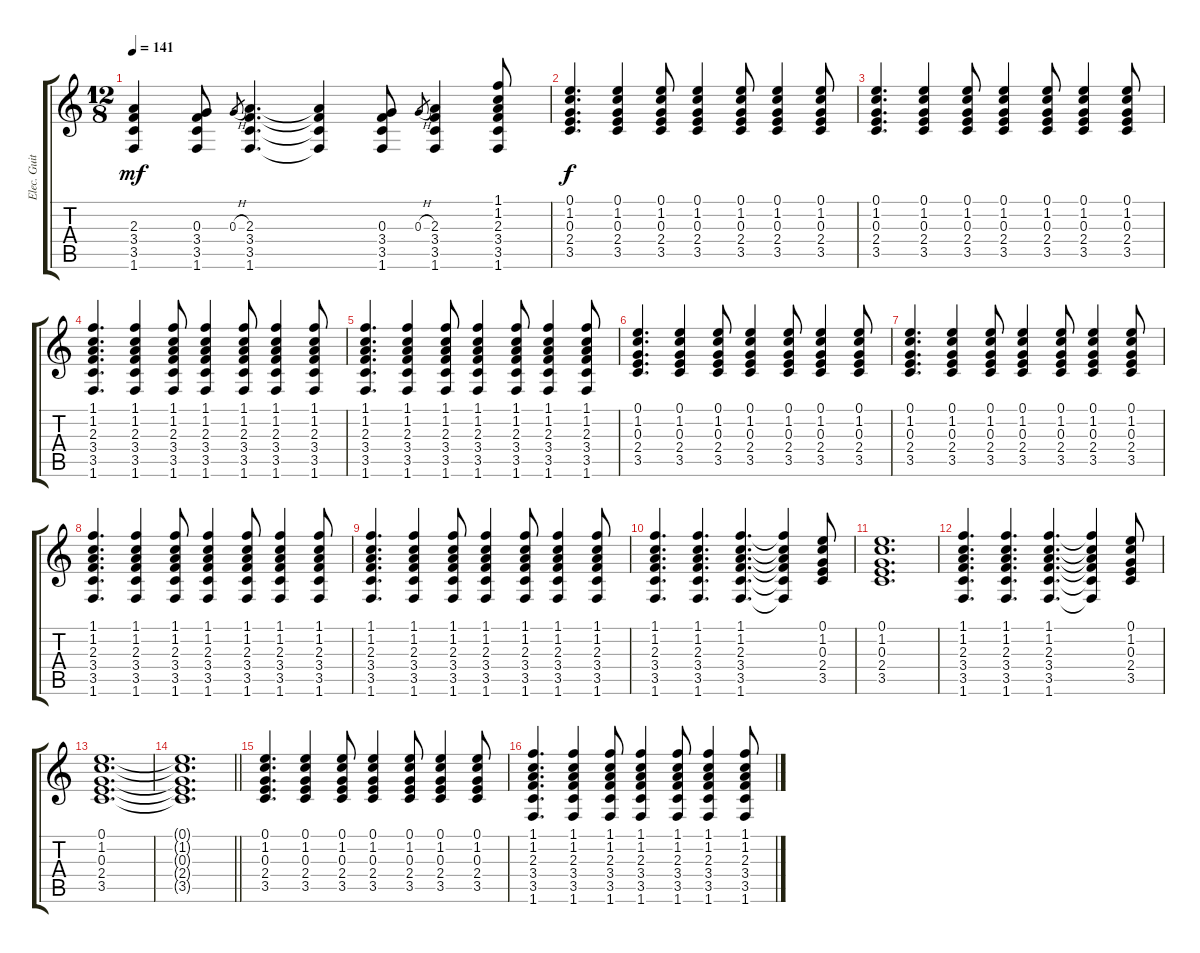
\track ("Elec. Guitar 4" "Elec. Guit") {instrument electricguitarjazz}
\staff {score tabs}
\tuning (E4 B3 G3 D3 A2 E2) {hide}
\ts (12 8)
\tempo 141
\clef g2
\ks c
(2.3{t} 3.4{t} 3.5{t} 1.6{t}).4{dy mf} (0.3 3.4 3.5 1.6).8 0.3{h}.8{gr} (2.3 3.4 3.5 1.6).4{d} (2.3{t} 3.4{t} 3.5{t} 1.6{t}).4 (0.3 3.4 3.5 1.6).8 0.3{h}.8{gr} (2.3 3.4 3.5 1.6).4 (1.1 1.2 2.3 3.4 3.5 1.6).8 |
(0.1 1.2 0.3 2.4 3.5).4{d dy f} (0.1 1.2 0.3 2.4 3.5).4 (0.1 1.2 0.3 2.4 3.5).8 (0.1 1.2 0.3 2.4 3.5).4 (0.1 1.2 0.3 2.4 3.5).8 (0.1 1.2 0.3 2.4 3.5).4 (0.1 1.2 0.3 2.4 3.5).8 |
(0.1 1.2 0.3 2.4 3.5).4{d} (0.1 1.2 0.3 2.4 3.5).4 (0.1 1.2 0.3 2.4 3.5).8 (0.1 1.2 0.3 2.4 3.5).4 (0.1 1.2 0.3 2.4 3.5).8 (0.1 1.2 0.3 2.4 3.5).4 (0.1 1.2 0.3 2.4 3.5).8 |
(1.1 1.2 2.3 3.4 3.5 1.6).4{d} (1.1 1.2 2.3 3.4 3.5 1.6).4 (1.1 1.2 2.3 3.4 3.5 1.6).8 (1.1 1.2 2.3 3.4 3.5 1.6).4 (1.1 1.2 2.3 3.4 3.5 1.6).8 (1.1 1.2 2.3 3.4 3.5 1.6).4 (1.1 1.2 2.3 3.4 3.5 1.6).8 |
(1.1 1.2 2.3 3.4 3.5 1.6).4{d} (1.1 1.2 2.3 3.4 3.5 1.6).4 (1.1 1.2 2.3 3.4 3.5 1.6).8 (1.1 1.2 2.3 3.4 3.5 1.6).4 (1.1 1.2 2.3 3.4 3.5 1.6).8 (1.1 1.2 2.3 3.4 3.5 1.6).4 (1.1 1.2 2.3 3.4 3.5 1.6).8 |
(0.1 1.2 0.3 2.4 3.5).4{d} (0.1 1.2 0.3 2.4 3.5).4 (0.1 1.2 0.3 2.4 3.5).8 (0.1 1.2 0.3 2.4 3.5).4 (0.1 1.2 0.3 2.4 3.5).8 (0.1 1.2 0.3 2.4 3.5).4 (0.1 1.2 0.3 2.4 3.5).8 |
(0.1 1.2 0.3 2.4 3.5).4{d} (0.1 1.2 0.3 2.4 3.5).4 (0.1 1.2 0.3 2.4 3.5).8 (0.1 1.2 0.3 2.4 3.5).4 (0.1 1.2 0.3 2.4 3.5).8 (0.1 1.2 0.3 2.4 3.5).4 (0.1 1.2 0.3 2.4 3.5).8 |
(1.1 1.2 2.3 3.4 3.5 1.6).4{d} (1.1 1.2 2.3 3.4 3.5 1.6).4 (1.1 1.2 2.3 3.4 3.5 1.6).8 (1.1 1.2 2.3 3.4 3.5 1.6).4 (1.1 1.2 2.3 3.4 3.5 1.6).8 (1.1 1.2 2.3 3.4 3.5 1.6).4 (1.1 1.2 2.3 3.4 3.5 1.6).8 |
(1.1 1.2 2.3 3.4 3.5 1.6).4{d} (1.1 1.2 2.3 3.4 3.5 1.6).4 (1.1 1.2 2.3 3.4 3.5 1.6).8 (1.1 1.2 2.3 3.4 3.5 1.6).4 (1.1 1.2 2.3 3.4 3.5 1.6).8 (1.1 1.2 2.3 3.4 3.5 1.6).4 (1.1 1.2 2.3 3.4 3.5 1.6).8 |
(1.1 1.2 2.3 3.4 3.5 1.6).4{d} (1.1 1.2 2.3 3.4 3.5 1.6).4{d} (1.1 1.2 2.3 3.4 3.5 1.6).4{d} (1.1{t} 1.2{t} 2.3{t} 3.4{t} 3.5{t} 1.6{t}).4 (0.1 1.2 0.3 2.4 3.5).8 |
(0.1 1.2 0.3 2.4 3.5).1{d} |
(1.1 1.2 2.3 3.4 3.5 1.6).4{d} (1.1 1.2 2.3 3.4 3.5 1.6).4{d} (1.1 1.2 2.3 3.4 3.5 1.6).4{d} (1.1{t} 1.2{t} 2.3{t} 3.4{t} 3.5{t} 1.6{t}).4 (0.1 1.2 0.3 2.4 3.5).8 |
(0.1 1.2 0.3 2.4 3.5).1{d} |
\barLineRight lightlight
(0.1{t} 1.2{t} 0.3{t} 2.4{t} 3.5{t}).1{d} |
(0.1 1.2 0.3 2.4 3.5).4{d} (0.1 1.2 0.3 2.4 3.5).4 (0.1 1.2 0.3 2.4 3.5).8 (0.1 1.2 0.3 2.4 3.5).4 (0.1 1.2 0.3 2.4 3.5).8 (0.1 1.2 0.3 2.4 3.5).4 (0.1 1.2 0.3 2.4 3.5).8 |
(1.1 1.2 2.3 3.4 3.5 1.6).4{d} (1.1 1.2 2.3 3.4 3.5 1.6).4 (1.1 1.2 2.3 3.4 3.5 1.6).8 (1.1 1.2 2.3 3.4 3.5 1.6).4 (1.1 1.2 2.3 3.4 3.5 1.6).8 (1.1 1.2 2.3 3.4 3.5 1.6).4 (1.1 1.2 2.3 3.4 3.5 1.6).8
